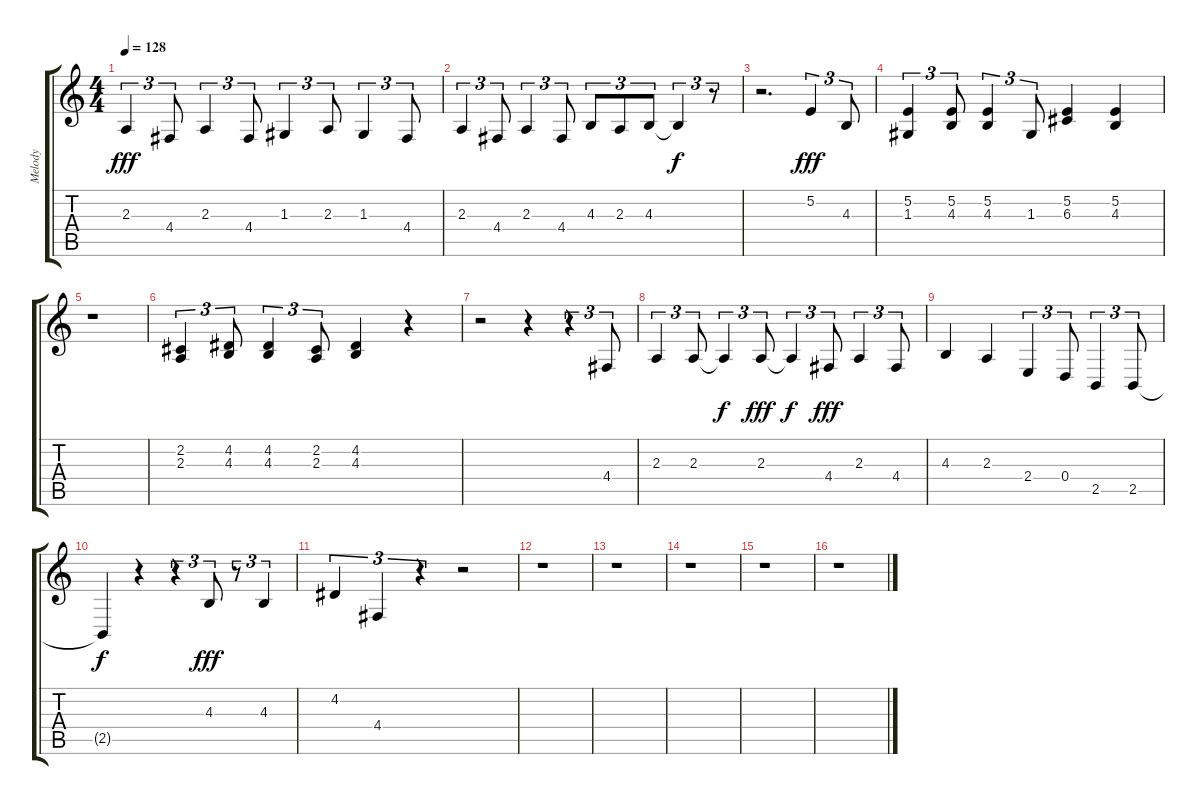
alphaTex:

\track ("Melody" "Melody") {instrument lead6voice}
\staff {score tabs}
\tuning (E4 B3 G3 D3 A2 E2) {hide}
\ts (4 4)
\tempo 128
\clef g2
\ks c
2.3.4{tu (3 2) dy fff} 4.4.8{tu (3 2)} 2.3.4{tu (3 2)} 4.4.8{tu (3 2)} 1.3.4{tu (3 2)} 2.3.8{tu (3 2)} 1.3.4{tu (3 2)} 4.4.8{tu (3 2)} |
2.3.4{tu (3 2)} 4.4.8{tu (3 2)} 2.3.4{tu (3 2)} 4.4.8{tu (3 2)} 4.3.8{tu (3 2)} 2.3.8{tu (3 2)} 4.3.8{tu (3 2)} 4.3{t}.4{tu (3 2) dy f} r.8{tu (3 2)} |
r.2{d} 5.2.4{tu (3 2) dy fff} 4.3.8{tu (3 2)} |
(5.2 1.3).4{tu (3 2)} (5.2 4.3).8{tu (3 2)} (5.2 4.3).4{tu (3 2)} 1.3.8{tu (3 2)} (5.2 6.3).4 (5.2 4.3).4 |
r.1 |
(2.2 2.3).4{tu (3 2)} (4.2 4.3).8{tu (3 2)} (4.2 4.3).4{tu (3 2)} (2.2 2.3).8{tu (3 2)} (4.2 4.3).4 r.4 |
r.2 r.4 r.4{tu (3 2)} 4.4.8{tu (3 2)} |
2.3.4{tu (3 2)} 2.3.8{tu (3 2)} 2.3{t}.4{tu (3 2) dy f} 2.3.8{tu (3 2) dy fff} 2.3{t}.4{tu (3 2) dy f} 4.4.8{tu (3 2) dy fff} 2.3.4{tu (3 2)} 4.4.8{tu (3 2)} |
4.3.4 2.3.4 2.4.4{tu (3 2)} 0.4.8{tu (3 2)} 2.5.4{tu (3 2)} 2.5.8{tu (3 2)} |
2.5{t}.4{dy f} r.4 r.4{tu (3 2)} 4.3.8{tu (3 2) dy fff} r.8{tu (3 2)} 4.3.4{tu (3 2)} |
4.2.4{tu (3 2)} 4.4.4{tu (3 2)} r.4{tu (3 2)} r.2 |
r.1 |
r.1 |
r.1 |
r.1 |
r.1
